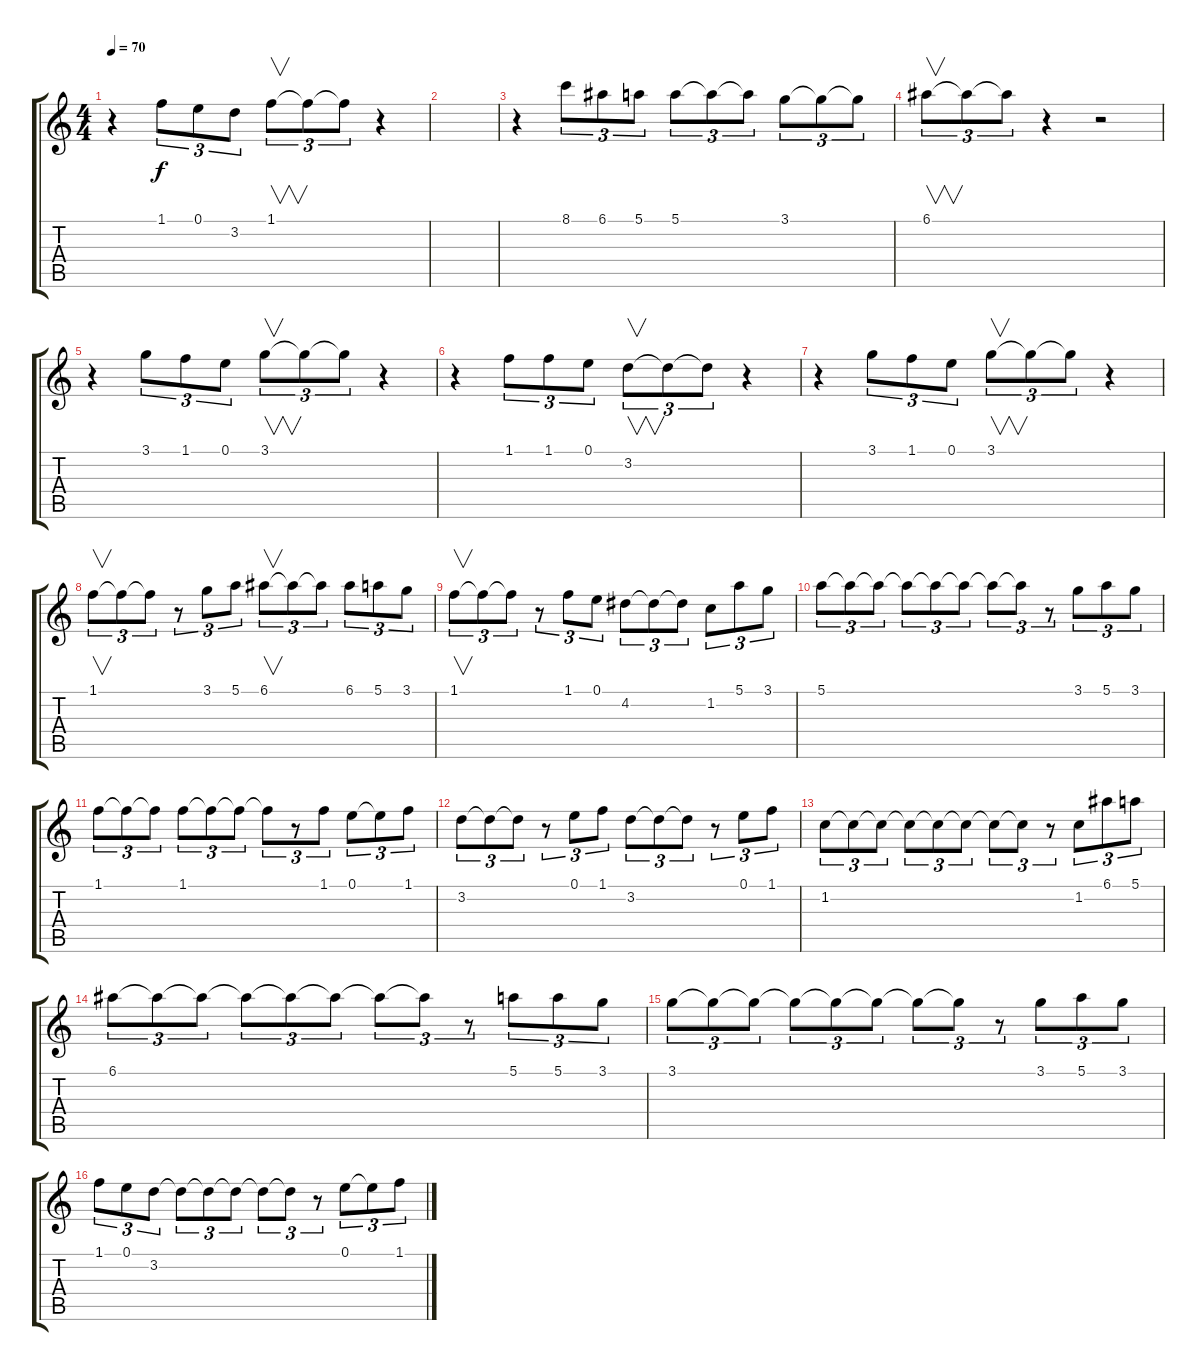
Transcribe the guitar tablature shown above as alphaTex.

\track "" {instrument distortionguitar}
\staff {score tabs}
\tuning (E4 B3 G3 D3 A2 E2) {hide}
\ts (4 4)
\tempo 70
\clef g2
\ks c
r.4{dy f} 1.1.8{tu (3 2)} 0.1.8{tu (3 2)} 3.2.8{tu (3 2)} 1.1.8{v tu (3 2)} 1.1{t}.8{tu (3 2)} 1.1{t}.8{tu (3 2)} r.4 |
|
r.4 8.1.8{tu (3 2)} 6.1.8{tu (3 2)} 5.1.8{tu (3 2)} 5.1.8{tu (3 2)} 5.1{t}.8{tu (3 2)} 5.1{t}.8{tu (3 2)} 3.1.8{tu (3 2)} 3.1{t}.8{tu (3 2)} 3.1{t}.8{tu (3 2)} |
6.1.8{v tu (3 2)} 6.1{t}.8{tu (3 2)} 6.1{t}.8{tu (3 2)} r.4 r.2 |
r.4 3.1.8{tu (3 2)} 1.1.8{tu (3 2)} 0.1.8{tu (3 2)} 3.1.8{v tu (3 2)} 3.1{t}.8{tu (3 2)} 3.1{t}.8{tu (3 2)} r.4 |
r.4 1.1.8{tu (3 2)} 1.1.8{tu (3 2)} 0.1.8{tu (3 2)} 3.2.8{v tu (3 2)} 3.2{t}.8{tu (3 2)} 3.2{t}.8{tu (3 2)} r.4 |
r.4 3.1.8{tu (3 2)} 1.1.8{tu (3 2)} 0.1.8{tu (3 2)} 3.1.8{v tu (3 2)} 3.1{t}.8{tu (3 2)} 3.1{t}.8{tu (3 2)} r.4 |
1.1.8{v tu (3 2)} 1.1{t}.8{tu (3 2)} 1.1{t}.8{tu (3 2)} r.8{tu (3 2)} 3.1.8{tu (3 2)} 5.1.8{tu (3 2)} 6.1.8{v tu (3 2)} 6.1{t}.8{tu (3 2)} 6.1{t}.8{tu (3 2)} 6.1.8{tu (3 2)} 5.1.8{tu (3 2)} 3.1.8{tu (3 2)} |
1.1.8{v tu (3 2)} 1.1{t}.8{tu (3 2)} 1.1{t}.8{tu (3 2)} r.8{tu (3 2)} 1.1.8{tu (3 2)} 0.1.8{tu (3 2)} 4.2.8{tu (3 2)} 4.2{t}.8{tu (3 2)} 4.2{t}.8{tu (3 2)} 1.2.8{tu (3 2)} 5.1.8{tu (3 2)} 3.1.8{tu (3 2)} |
5.1.8{tu (3 2)} 5.1{t}.8{tu (3 2)} 5.1{t}.8{tu (3 2)} 5.1{t}.8{tu (3 2)} 5.1{t}.8{tu (3 2)} 5.1{t}.8{tu (3 2)} 5.1{t}.8{tu (3 2)} 5.1{t}.8{tu (3 2)} r.8{tu (3 2)} 3.1.8{tu (3 2)} 5.1.8{tu (3 2)} 3.1.8{tu (3 2)} |
1.1.8{tu (3 2)} 1.1{t}.8{tu (3 2)} 1.1{t}.8{tu (3 2)} 1.1.8{tu (3 2)} 1.1{t}.8{tu (3 2)} 1.1{t}.8{tu (3 2)} 1.1{t}.8{tu (3 2)} r.8{tu (3 2)} 1.1.8{tu (3 2)} 0.1.8{tu (3 2)} 0.1{t}.8{tu (3 2)} 1.1.8{tu (3 2)} |
3.2.8{tu (3 2)} 3.2{t}.8{tu (3 2)} 3.2{t}.8{tu (3 2)} r.8{tu (3 2)} 0.1.8{tu (3 2)} 1.1.8{tu (3 2)} 3.2.8{tu (3 2)} 3.2{t}.8{tu (3 2)} 3.2{t}.8{tu (3 2)} r.8{tu (3 2)} 0.1.8{tu (3 2)} 1.1.8{tu (3 2)} |
1.2.8{tu (3 2)} 1.2{t}.8{tu (3 2)} 1.2{t}.8{tu (3 2)} 1.2{t}.8{tu (3 2)} 1.2{t}.8{tu (3 2)} 1.2{t}.8{tu (3 2)} 1.2{t}.8{tu (3 2)} 1.2{t}.8{tu (3 2)} r.8{tu (3 2)} 1.2.8{tu (3 2)} 6.1.8{tu (3 2)} 5.1.8{tu (3 2)} |
6.1.8{tu (3 2)} 6.1{t}.8{tu (3 2)} 6.1{t}.8{tu (3 2)} 6.1{t}.8{tu (3 2)} 6.1{t}.8{tu (3 2)} 6.1{t}.8{tu (3 2)} 6.1{t}.8{tu (3 2)} 6.1{t}.8{tu (3 2)} r.8{tu (3 2)} 5.1.8{tu (3 2)} 5.1.8{tu (3 2)} 3.1.8{tu (3 2)} |
3.1.8{tu (3 2)} 3.1{t}.8{tu (3 2)} 3.1{t}.8{tu (3 2)} 3.1{t}.8{tu (3 2)} 3.1{t}.8{tu (3 2)} 3.1{t}.8{tu (3 2)} 3.1{t}.8{tu (3 2)} 3.1{t}.8{tu (3 2)} r.8{tu (3 2)} 3.1.8{tu (3 2)} 5.1.8{tu (3 2)} 3.1.8{tu (3 2)} |
1.1.8{tu (3 2)} 0.1.8{tu (3 2)} 3.2.8{tu (3 2)} 3.2{t}.8{tu (3 2)} 3.2{t}.8{tu (3 2)} 3.2{t}.8{tu (3 2)} 3.2{t}.8{tu (3 2)} 3.2{t}.8{tu (3 2)} r.8{tu (3 2)} 0.1.8{tu (3 2)} 0.1{t}.8{tu (3 2)} 1.1.8{tu (3 2)}
